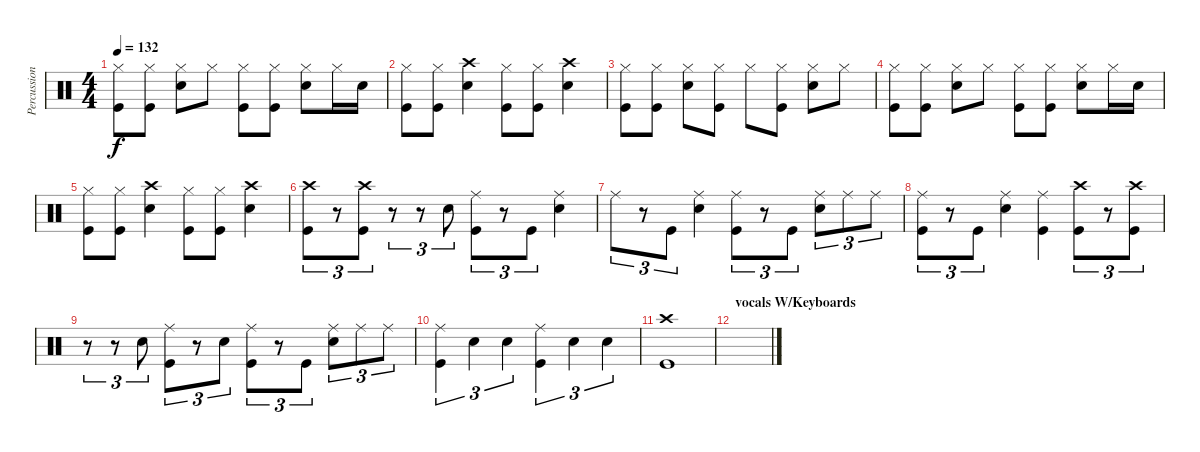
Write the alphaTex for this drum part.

\track ("Percussion" "Percussion") {instrument percussion}
\staff {score}
\articulation defaults
\ts (4 4)
\tempo 132
\clef neutral
\ks c
("Hi-Hat (closed)" "Kick (hit)").8{dy f} ("Hi-Hat (closed)" "Kick (hit)").8 ("Hi-Hat (closed)" "Snare (hit) 2").8 "Hi-Hat (closed)".8 ("Hi-Hat (closed)" "Kick (hit)").8 ("Hi-Hat (closed)" "Kick (hit)").8 ("Hi-Hat (closed)" "Snare (hit) 2").8 "Hi-Hat (closed)".16 "Snare (hit) 2".16 |
("Hi-Hat (closed)" "Kick (hit)").8 ("Hi-Hat (closed)" "Kick (hit)").8 ("Crash high (hit)" "Snare (hit) 2").4 ("Hi-Hat (closed)" "Kick (hit)").8 ("Hi-Hat (closed)" "Kick (hit)").8 ("Crash high (hit)" "Snare (hit) 2").4 |
("Hi-Hat (closed)" "Kick (hit)").8 ("Hi-Hat (closed)" "Kick (hit)").8 ("Hi-Hat (closed)" "Snare (hit) 2").8 ("Hi-Hat (closed)" "Kick (hit)").8 "Hi-Hat (closed)".8 ("Hi-Hat (closed)" "Kick (hit)").8 ("Hi-Hat (closed)" "Snare (hit) 2").8 "Hi-Hat (closed)".8 |
("Hi-Hat (closed)" "Kick (hit)").8 ("Hi-Hat (closed)" "Kick (hit)").8 ("Hi-Hat (closed)" "Snare (hit) 2").8 "Hi-Hat (closed)".8 ("Hi-Hat (closed)" "Kick (hit)").8 ("Hi-Hat (closed)" "Kick (hit)").8 ("Hi-Hat (closed)" "Snare (hit) 2").8 "Hi-Hat (closed)".16 "Snare (hit) 2".16 |
("Hi-Hat (closed)" "Kick (hit)").8 ("Hi-Hat (closed)" "Kick (hit)").8 ("Crash high (hit)" "Snare (hit) 2").4 ("Hi-Hat (closed)" "Kick (hit)").8 ("Hi-Hat (closed)" "Kick (hit)").8 ("Crash high (hit)" "Snare (hit) 2").4 |
("Crash high (hit)" "Kick (hit)").8{tu (3 2)} r.8{tu (3 2)} ("Kick (hit)" "Crash high (hit)").8{tu (3 2)} r.8{tu (3 2)} r.8{tu (3 2)} "Snare (hit) 2".8{tu (3 2)} ("Ride (middle)" "Kick (hit)").8{tu (3 2)} r.8{tu (3 2)} "Kick (hit)".8{tu (3 2)} ("Snare (hit) 2" "Ride (middle)").4 |
"Ride (middle)".8{tu (3 2)} r.8{tu (3 2)} "Kick (hit)".8{tu (3 2)} ("Snare (hit) 2" "Ride (middle)").4 ("Kick (hit)" "Ride (middle)").8{tu (3 2)} r.8{tu (3 2)} "Kick (hit)".8{tu (3 2)} ("Snare (hit) 2" "Ride (middle)").8{tu (3 2)} "Ride (middle)".8{tu (3 2)} "Ride (middle)".8{tu (3 2)} |
("Ride (middle)" "Kick (hit)").8{tu (3 2)} r.8{tu (3 2)} "Kick (hit)".8{tu (3 2)} ("Ride (middle)" "Snare (hit) 2").4 ("Kick (hit)" "Ride (middle)").4 ("Kick (hit)" "Crash high (hit)").8{tu (3 2)} r.8{tu (3 2)} ("Crash high (hit)" "Kick (hit)").8{tu (3 2)} |
r.8{tu (3 2)} r.8{tu (3 2)} "Snare (hit) 2".8{tu (3 2)} ("Ride (middle)" "Kick (hit)").8{tu (3 2)} r.8{tu (3 2)} "Snare (hit) 2".8{tu (3 2)} ("Kick (hit)" "Ride (middle)").8{tu (3 2)} r.8{tu (3 2)} "Kick (hit)".8{tu (3 2)} ("Snare (hit) 2" "Ride (middle)").8{tu (3 2)} "Ride (middle)".8{tu (3 2)} "Ride (middle)".8{tu (3 2)} |
("Ride (middle)" "Kick (hit)").4{tu (3 2)} "Snare (hit) 2".4{tu (3 2)} "Snare (hit) 2".4{tu (3 2)} ("Kick (hit)" "Ride (middle)").4{tu (3 2)} "Snare (hit) 2".4{tu (3 2)} "Snare (hit) 2".4{tu (3 2)} |
("Crash high (hit)" "Kick (hit)").1 |
\section ("" "vocals W/Keyboards")
